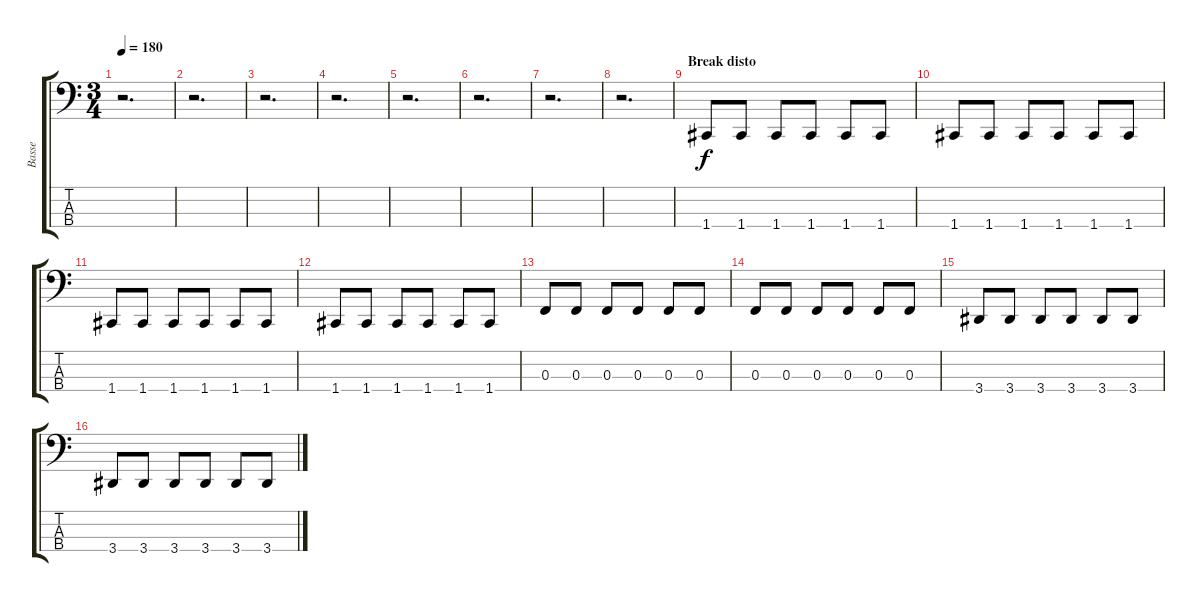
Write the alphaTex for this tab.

\track ("Basse" "Basse") {instrument electricbasspick}
\staff {score tabs}
\tuning (Eb2 Bb1 F1 C1) {hide}
\ts (3 4)
\tempo 180
\clef f4
\ks c
r.2{d dy f} |
r.2{d} |
r.2{d} |
r.2{d} |
r.2{d} |
r.2{d} |
r.2{d} |
r.2{d} |
\section ("" "Break disto")
1.4.8 1.4.8 1.4.8 1.4.8 1.4.8 1.4.8 |
1.4.8 1.4.8 1.4.8 1.4.8 1.4.8 1.4.8 |
1.4.8 1.4.8 1.4.8 1.4.8 1.4.8 1.4.8 |
1.4.8 1.4.8 1.4.8 1.4.8 1.4.8 1.4.8 |
0.3.8 0.3.8 0.3.8 0.3.8 0.3.8 0.3.8 |
0.3.8 0.3.8 0.3.8 0.3.8 0.3.8 0.3.8 |
3.4.8 3.4.8 3.4.8 3.4.8 3.4.8 3.4.8 |
3.4.8 3.4.8 3.4.8 3.4.8 3.4.8 3.4.8
